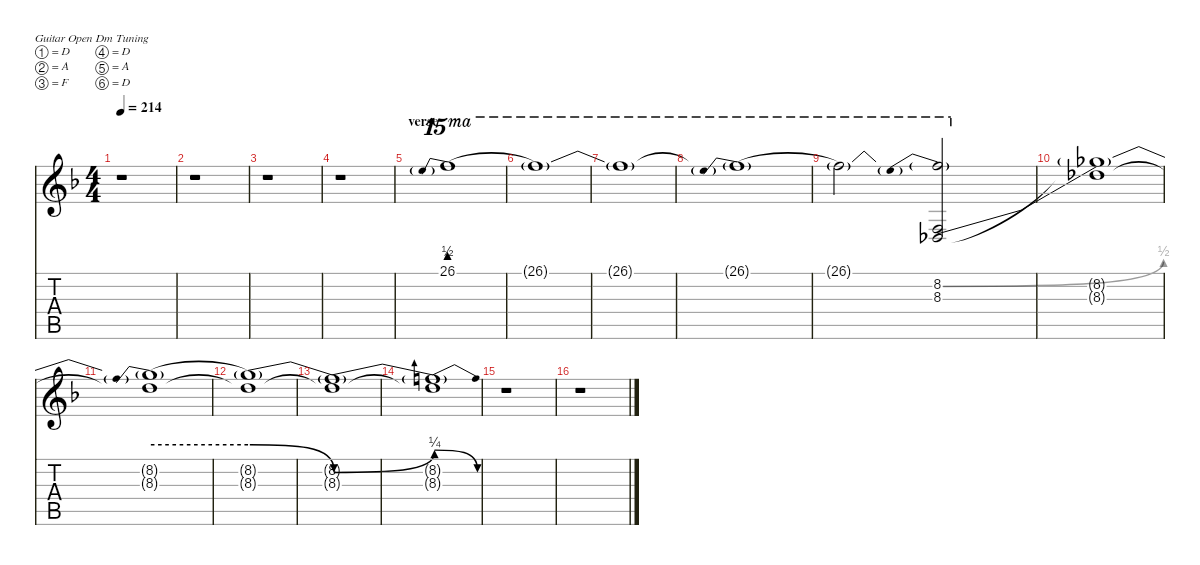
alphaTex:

\hideDynamics
\bracketExtendMode nobrackets
\singleTrackTrackNamePolicy hidden
\multiTrackTrackNamePolicy hidden
\firstSystemTrackNameMode fullname
\firstSystemTrackNameOrientation horizontal
\otherSystemsTrackNameOrientation horizontal
\track ("Lead guitar" "E-Gt") {defaultSystemsLayout 32 instrument distortionguitar}
\staff {score tabs}
\tuning (D4 A3 F3 D3 A2 D2)
\ts (4 4)
\tempo 214
\clef g2
\ks dminor
r.1{dy ff beam Down} |
r.1{beam Down} |
r.1{beam Down} |
r.1{beam Down} |
\section ("" "verse")
26.1{be (prebend 0 2 60 2)}.1{ot 15ma dy f beam Down} |
26.1{t}.1{ot 15ma beam Down} |
26.1{t}.1{ot 15ma beam Down} |
26.1{be (prebend 0 2 60 2) t}.1{ot 15ma beam Down} |
26.1{t}.2{ot 15ma beam Down} (26.1{be (prebend 0 2 60 2) t} 8.2{be (bend 0 0 60 2) acc forcenatural} 8.3{acc b}).2{ot 15ma beam Up} |
(8.2{t} 8.3{t acc b}).1{beam Down} |
(8.2{be (prebend 0 2 60 2) t} 8.3{t acc b}).1{beam Down} |
(8.2{be (release 0 2 60 0) t} 8.3{t acc b}).1{beam Down} |
(8.2{be (bend 0 0 60 1) t acc forcenatural} 8.3{t acc b}).1{beam Down} |
(8.2{be (release 0 1 60 0) t acc forcenatural} 8.3{t acc b}).1{beam Down} |
r.1{beam Down} |
r.1{beam Down}
